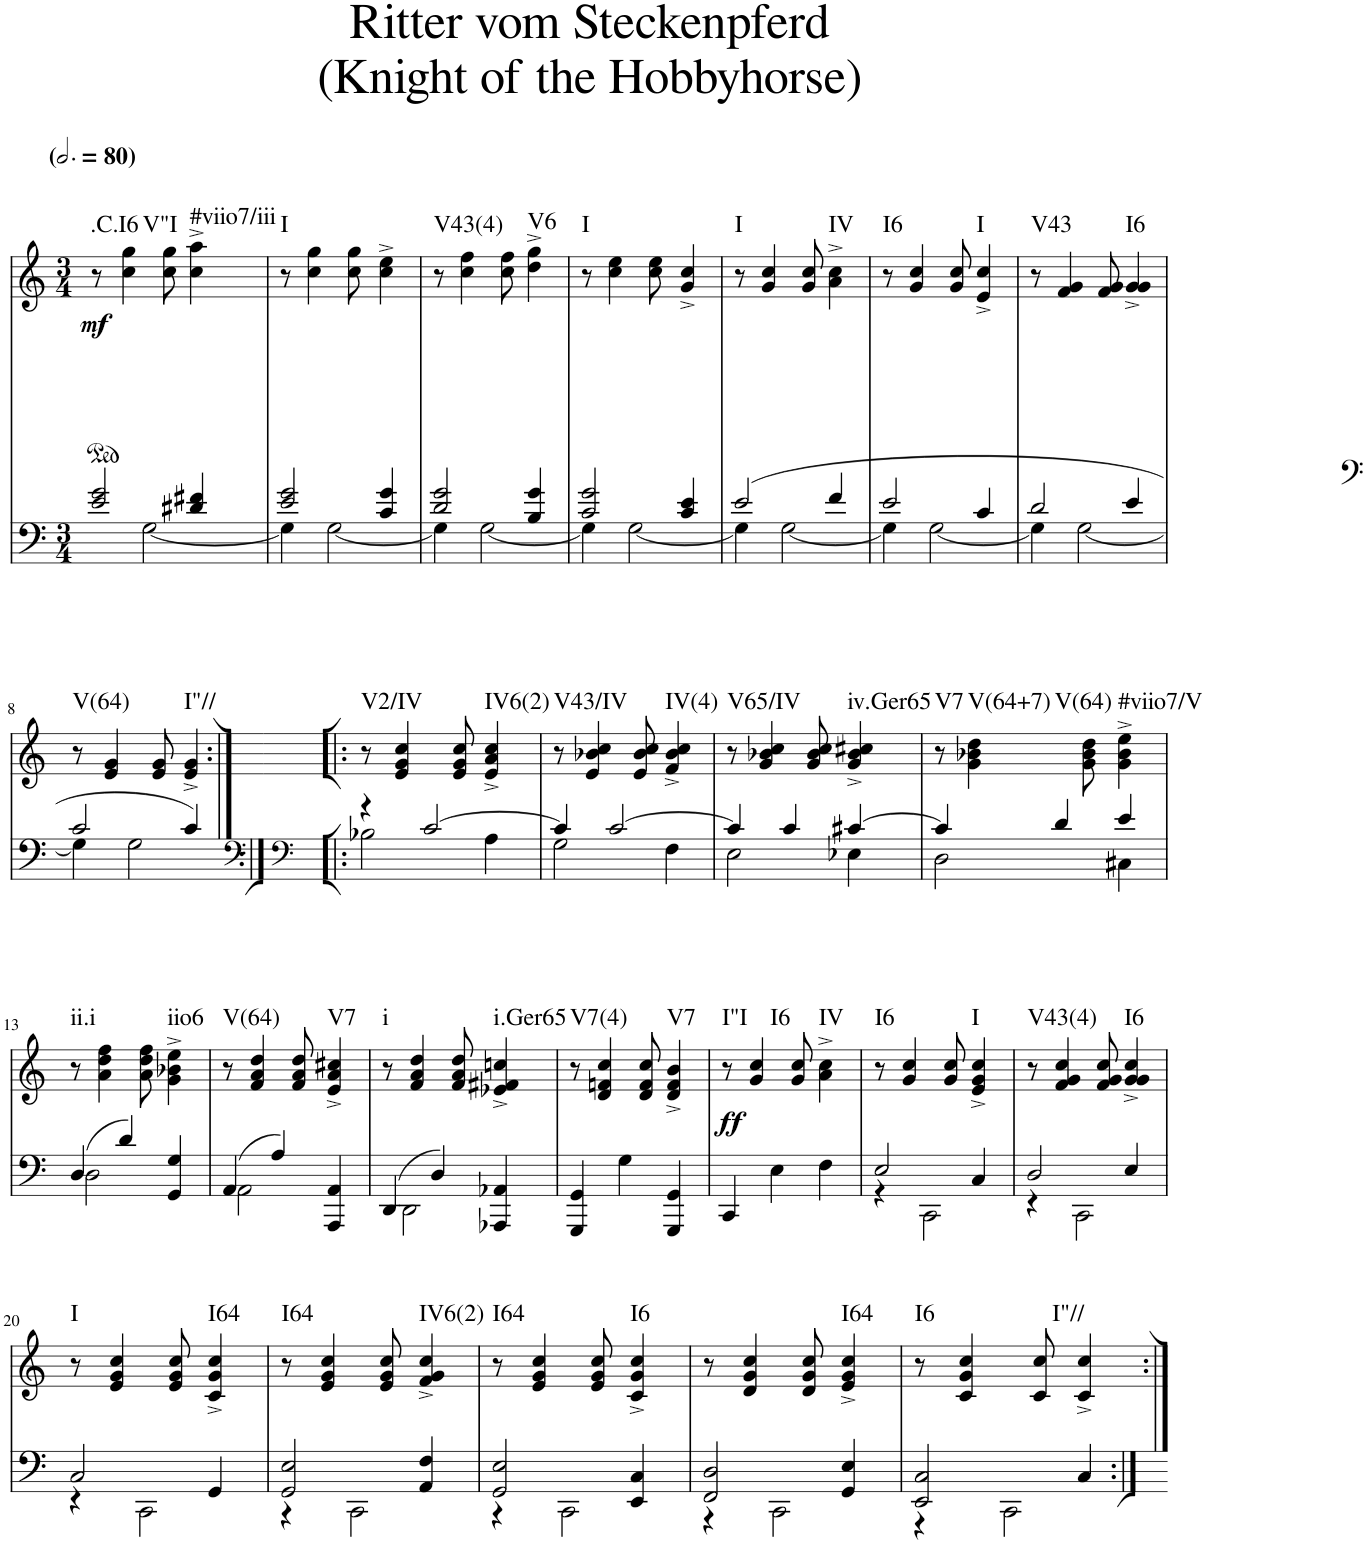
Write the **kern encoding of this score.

**kern	**kern	**dynam	**harte
*part1	*part1	*part1	*part1
*staff2	*staff1	*staff1/2	*
*I"Piano	*	*	*
*I'Pno.	*	*	*
*clefF4	*clefG2	*	*
*k[]	*k[]	*	*
*M3/4	*M3/4	*	*
*MM240	*MM240	*	*
=1	=1	=1	=1
*^	*	*	*
*	*	*ped	*	*
!	!	!	!LO:DY:b	!LO:H:kt=.C.I6
2e/ 2g/	4ryy	8r	mf	N
!	!	!	!	!LO:H:kt=V"I
.	.	4cc\~ 4gg\~	.	N
.	[2G\	.	.	.
.	.	8cc\ 8gg\	.	.
*	*	*Xped	*	*
!	!	!	!	!LO:H:kt=#viio7/iii
4d#X/ 4f#X/	.	4cc\^ 4aa\^	.	N
=2	=2	=2	=2	=2
!	!	!	!	!LO:H:kt=I
2e/ 2g/	4G\]	8r	.	N
.	.	4cc\~ 4gg\~	.	.
.	[2G\	.	.	.
.	.	8cc\ 8gg\	.	.
4c/ 4g/	.	4cc\^ 4ee\^	.	.
=3	=3	=3	=3	=3
!	!	!	!	!LO:H:kt=V43(4)
2d/ 2g/	4G\]	8r	.	N
.	.	4cc\~ 4ff\~	.	.
.	[2G\	.	.	.
.	.	8cc\ 8ff\	.	.
!	!	!	!	!LO:H:kt=V6
4B/ 4g/	.	4dd\^ 4gg\^	.	N
=4	=4	=4	=4	=4
!	!	!	!	!LO:H:kt=I
2c/ 2g/	4G\]	8r	.	N
.	.	4cc\~ 4ee\~	.	.
.	[2G\	.	.	.
.	.	8cc\ 8ee\	.	.
4c/ 4e/	.	4g/^ 4cc/^	.	.
=5	=5	=5	=5	=5
!	!	!	!	!LO:H:kt=I
2e/	4G\]	8r	.	N
.	.	4g/~ 4cc/~	.	.
.	[2G\	.	.	.
.	.	8g/ 8cc/	.	.
!	!	!	!	!LO:H:kt=IV
4f/	.	4a\^ 4cc\^	.	N
=6	=6	=6	=6	=6
!	!	!	!	!LO:H:kt=I6
2e/	4G\]	8r	.	N
.	.	4g/~ 4cc/~	.	.
.	[2G\	.	.	.
.	.	8g/ 8cc/	.	.
!	!	!	!	!LO:H:kt=I
4c/	.	4e/^ 4cc/^	.	N
=7	=7	=7	=7	=7
!	!	!	!	!LO:H:kt=V43
2d/	4G\]	8r	.	N
.	.	4f/~ 4g/~	.	.
.	[2G\	.	.	.
.	.	8f/ 8g/	.	.
!	!	!	!	!LO:H:kt=I6
4e/	.	4g/^ 4g/^	.	N
!!LO:LB:g=z
=8	=8	=8	=8	=8
!	!	!	!	!LO:H:kt=V(64)
2c/	4G\]	8r	.	N
.	.	4e/~ 4g/~	.	.
.	2G\	.	.	.
.	.	8e/ 8g/	.	.
!	!	!	!	!LO:H:kt=I"//
4c/	.	4e/^ 4g/^	.	N
=9:|!|:	=9:|!|:	=9:|!|:	=9:|!|:	=9:|!|:
*clefF4	*	*	*	*
!	!	!	!	!LO:H:kt=V2/IV
4r	2B-X\	8r	.	N
.	.	4e/~ 4g/~ 4cc/~	.	.
[2c/	.	.	.	.
.	.	8e/ 8g/ 8cc/	.	.
!	!	!	!	!LO:H:kt=IV6(2)
.	4A\	4e/^ 4a/^ 4cc/^	.	N
=10	=10	=10	=10	=10
!	!	!	!	!LO:H:kt=V43/IV
4c/]	2G\	8r	.	N
.	.	4e/~ 4b-X/~ 4cc/~	.	.
[2c/	.	.	.	.
.	.	8e/ 8b-/ 8cc/	.	.
!	!	!	!	!LO:H:kt=IV(4)
.	4F\	4f/^ 4b-/^ 4cc/^	.	N
=11	=11	=11	=11	=11
!	!	!	!	!LO:H:kt=V65/IV
4c/]	2E\	8r	.	N
.	.	4g/~ 4b-X/~ 4cc/~	.	.
4c/	.	.	.	.
.	.	8g/ 8b-/ 8cc/	.	.
!	!	!	!	!LO:H:kt=iv.Ger65
[4c#X/	4E-X\	4g/^ 4b-/^ 4cc#X/^	.	N
=12	=12	=12	=12	=12
!	!	!	!	!LO:H:kt=V7
4c#/]	2D\	8r	.	N
!	!	!	!	!LO:H:n=1:kt=V(64+7)
!	!	!	!	!LO:H:n=2:kt=V(64)
.	.	4g\~ 4b-X\~ 4dd\~	.	N N
4d/	.	.	.	.
.	.	8g\ 8b-\ 8dd\	.	.
!	!	!	!	!LO:H:kt=#viio7/V
4e/	4C#X\	4g\^ 4b-\^ 4ee\^	.	N
!!LO:LB:g=z
=13	=13	=13	=13	=13
!	!	!	!	!LO:H:kt=ii.i
4D/	2D\	8r	.	N
.	.	4a\~ 4dd\~ 4ff\~	.	.
4d/	.	.	.	.
.	.	8a\ 8dd\ 8ff\	.	.
!	!	!	!	!LO:H:kt=iio6
4GG/ 4G/	4ryy	4g\^ 4b-X\^ 4ee\^	.	N
=14	=14	=14	=14	=14
!	!	!	!	!LO:H:kt=V(64)
4AA/	2AA\	8r	.	N
.	.	4f/~ 4a/~ 4dd/~	.	.
4A/	.	.	.	.
.	.	8f/ 8a/ 8dd/	.	.
!	!	!	!	!LO:H:kt=V7
4AAA/ 4AA/	4ryy	4e/^ 4a/^ 4cc#X/^	.	N
=15	=15	=15	=15	=15
!	!	!	!	!LO:H:kt=i
4DD/	2DD\	8r	.	N
.	.	4f/~ 4a/~ 4dd/~	.	.
4D/	.	.	.	.
.	.	8f/ 8a/ 8dd/	.	.
!	!	!	!	!LO:H:kt=i.Ger65
4AAA-X/ 4AA-X/	4ryy	4e-X/^ 4f#X/^ 4ccn/^	.	N
=16	=16	=16	=16	=16
!	!	!	!	!LO:H:kt=V7(4)
*v	*v	*	*	*
4GGG/ 4GG/	8r	.	N
.	4d/~ 4fn/~ 4cc/~	.	.
4G\	.	.	.
.	8d/ 8f/ 8cc/	.	.
!	!	!	!LO:H:kt=V7
4GGG/ 4GG/	4d/^ 4f/^ 4b/^	.	N
=17	=17	=17	=17
!	!	!LO:DY:b	!LO:H:kt=I"I
4CC/	8r	ff	N
!	!	!	!LO:H:kt=I6
.	4g/~ 4cc/~	.	N
4E\	.	.	.
.	8g/ 8cc/	.	.
!	!	!	!LO:H:kt=IV
4F\	4a\^ 4cc\^	.	N
=18	=18	=18	=18
*^	*	*	*
!	!	!	!	!LO:H:kt=I6
2E/	4r	8r	.	N
.	.	4g/~ 4cc/~	.	.
.	2CC\	.	.	.
.	.	8g/ 8cc/	.	.
!	!	!	!	!LO:H:kt=I
4C/	.	4e/^ 4g/^ 4cc/^	.	N
=19	=19	=19	=19	=19
!	!	!	!	!LO:H:kt=V43(4)
2D/	4r	8r	.	N
.	.	4f/~ 4g/~ 4cc/~	.	.
.	2CC\	.	.	.
.	.	8f/ 8g/ 8cc/	.	.
!	!	!	!	!LO:H:kt=I6
4E/	.	4g/^ 4g/^ 4cc/^	.	N
!!LO:LB:g=z
=20	=20	=20	=20	=20
!	!	!	!	!LO:H:kt=I
2C/	4r	8r	.	N
.	.	4e/~ 4g/~ 4cc/~	.	.
.	2CC\	.	.	.
.	.	8e/ 8g/ 8cc/	.	.
!	!	!	!	!LO:H:kt=I64
4GG/	.	4c/^ 4g/^ 4cc/^	.	N
=21	=21	=21	=21	=21
!	!	!	!	!LO:H:kt=I64
2GG/ 2E/	4r	8r	.	N
.	.	4e/~ 4g/~ 4cc/~	.	.
.	2CC\	.	.	.
.	.	8e/ 8g/ 8cc/	.	.
!	!	!	!	!LO:H:kt=IV6(2)
4AA/ 4F/	.	4f/^ 4g/^ 4cc/^	.	N
=22	=22	=22	=22	=22
!	!	!	!	!LO:H:kt=I64
2GG/ 2E/	4r	8r	.	N
.	.	4e/~ 4g/~ 4cc/~	.	.
.	2CC\	.	.	.
.	.	8e/ 8g/ 8cc/	.	.
!	!	!	!	!LO:H:kt=I6
4EE/ 4C/	.	4c/^ 4g/^ 4cc/^	.	N
=23	=23	=23	=23	=23
2FF/ 2D/	4r	8r	.	.
.	.	4d/~ 4g/~ 4cc/~	.	.
.	2CC\	.	.	.
.	.	8d/ 8g/ 8cc/	.	.
!	!	!	!	!LO:H:kt=I64
4GG/ 4E/	.	4e/^ 4g/^ 4cc/^	.	N
=24	=24	=24	=24	=24
!	!	!	!	!LO:H:kt=I6
2EE/ 2C/	4r	8r	.	N
.	.	4c/~ 4g/~ 4cc/~	.	.
.	2CC\	.	.	.
.	.	8c/ 8cc/	.	.
!	!	!	!	!LO:H:kt=I"//
4C/	.	4c/^ 4cc/^	.	N
*v	*v	*	*	*
=:|!	=:|!	=:|!	=:|!
*-	*-	*-	*-
